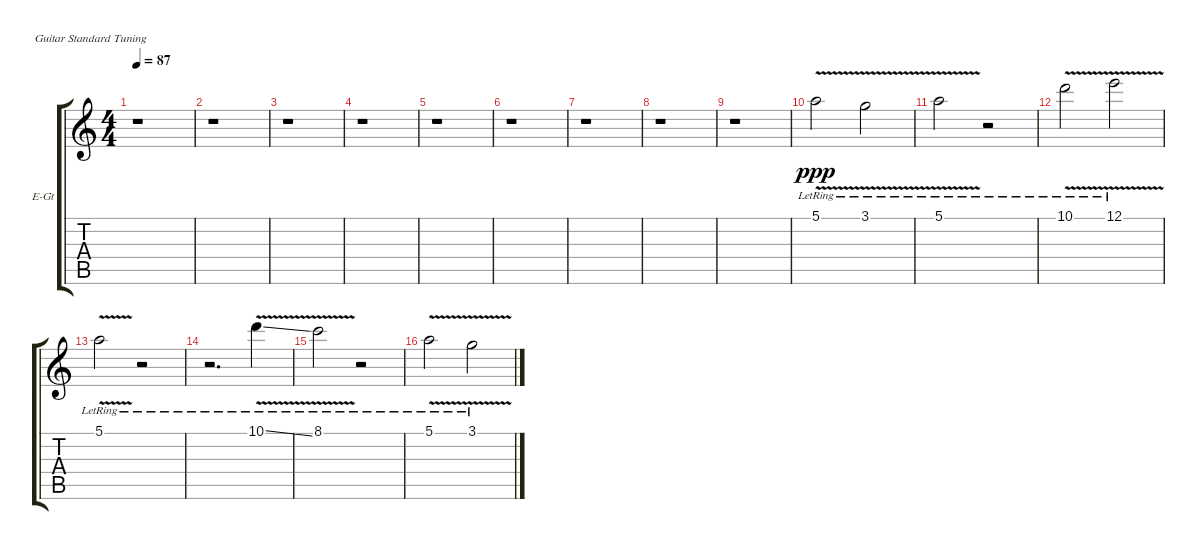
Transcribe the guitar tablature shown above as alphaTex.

\bracketExtendMode groupsimilarinstruments
\firstSystemTrackNameOrientation horizontal
\otherSystemsTrackNameOrientation horizontal
\track ("Guitare lead 3" "E-Gt") {instrument distortionguitar}
\staff {score tabs}
\tuning (E4 B3 G3 D3 A2 E2)
\ts (4 4)
\tempo 87
\clef g2
\ks c
r.1{dy ppp instrument distortionguitar} |
r.1 |
r.1 |
r.1 |
r.1 |
r.1 |
r.1 |
r.1 |
r.1 |
5.1{v lr}.2 3.1{v lr}.2 |
5.1{v lr}.2 r.2 |
10.1{v lr}.2 12.1{v lr}.2 |
5.1{v lr}.2 r.2 |
r.2{d} 10.1{v ss lr}.4 |
8.1{v lr}.2 r.2 |
5.1{v lr}.2 3.1{v lr}.2
